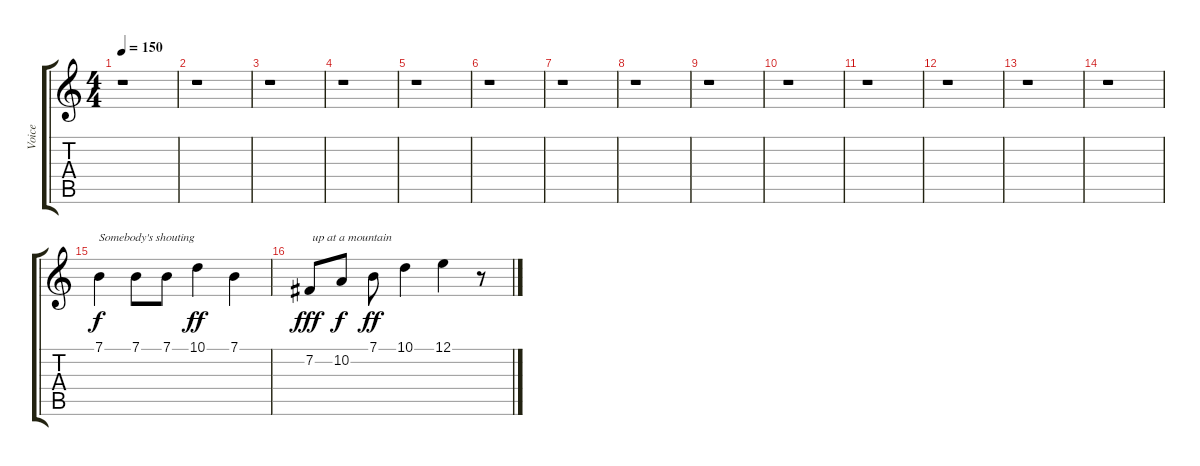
\track ("Voice" "Voice") {instrument synthvoice}
\staff {score tabs}
\tuning (E4 B3 G3 D3 A2 E2) {hide}
\ts (4 4)
\tempo 150
\clef g2
\ks c
r.1{dy f instrument synthvoice} |
r.1 |
r.1 |
r.1 |
r.1 |
r.1 |
r.1 |
r.1 |
r.1 |
r.1 |
r.1 |
r.1 |
r.1 |
r.1 |
7.1.4{txt "Somebody's shouting"} 7.1.8 7.1.8 10.1.4{dy ff} 7.1.4 |
7.2.8{txt " up at a mountain" dy fff} 10.2.8{dy f} 7.1.8{dy ff} 10.1.4 12.1.4 r.8
